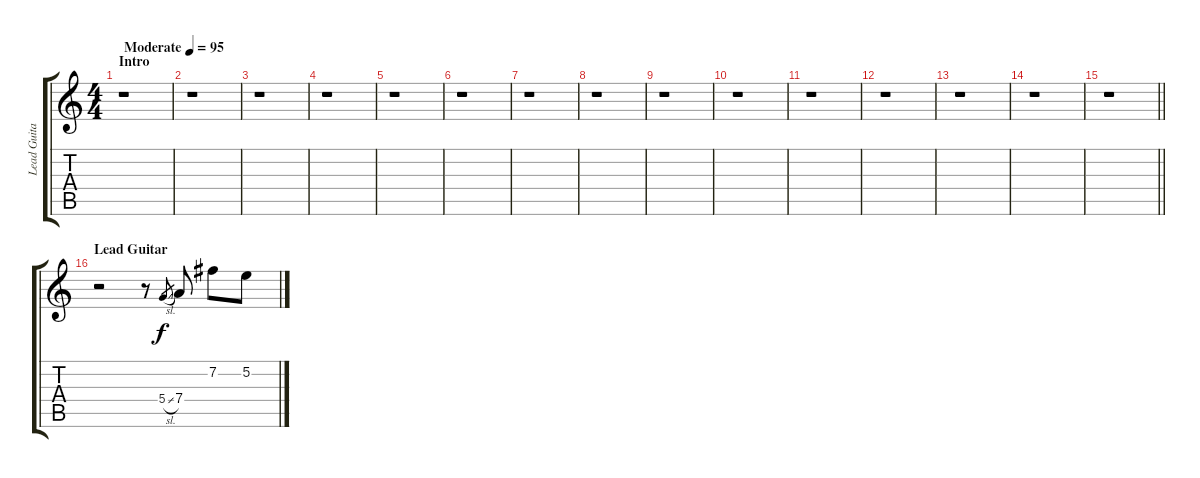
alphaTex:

\track ("Lead Guitar" "Lead Guita") {instrument acousticguitarsteel}
\staff {score tabs}
\tuning (E4 B3 G3 D3 A2 E2) {hide}
\ts (4 4)
\section ("" "Intro")
\tempo (95 "Moderate")
\clef g2
\ks c
r.1{dy f instrument acousticguitarsteel} |
r.1 |
r.1 |
r.1 |
r.1 |
r.1 |
r.1 |
r.1 |
r.1 |
r.1 |
r.1 |
r.1 |
r.1 |
r.1 |
\barLineRight lightlight
r.1 |
\section ("" "Lead Guitar")
r.2 r.8 5.4{sl}.8{gr} 7.4.8 7.2.8 5.2.8
